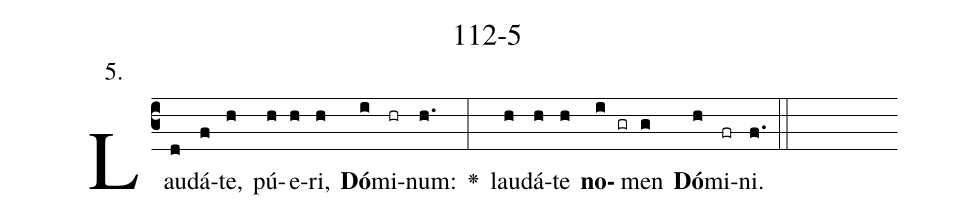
name: 112-5;
annotation: 5.;
%%
(c3)Lau(d)dá(f)te,(h) pú(h)e(h)ri,(h) <b>Dó</b>(i)mi(hr)num:(h.) <v>\greheightstar</v>(:) lau(h)dá(h)te(h) <b>no</b>(i gr)men(g) <b>Dó</b>(h)mi(fr)ni.(f.) (::)


%E(h) u(h) o(i) u(g) a(h) e.(f.) (::)
